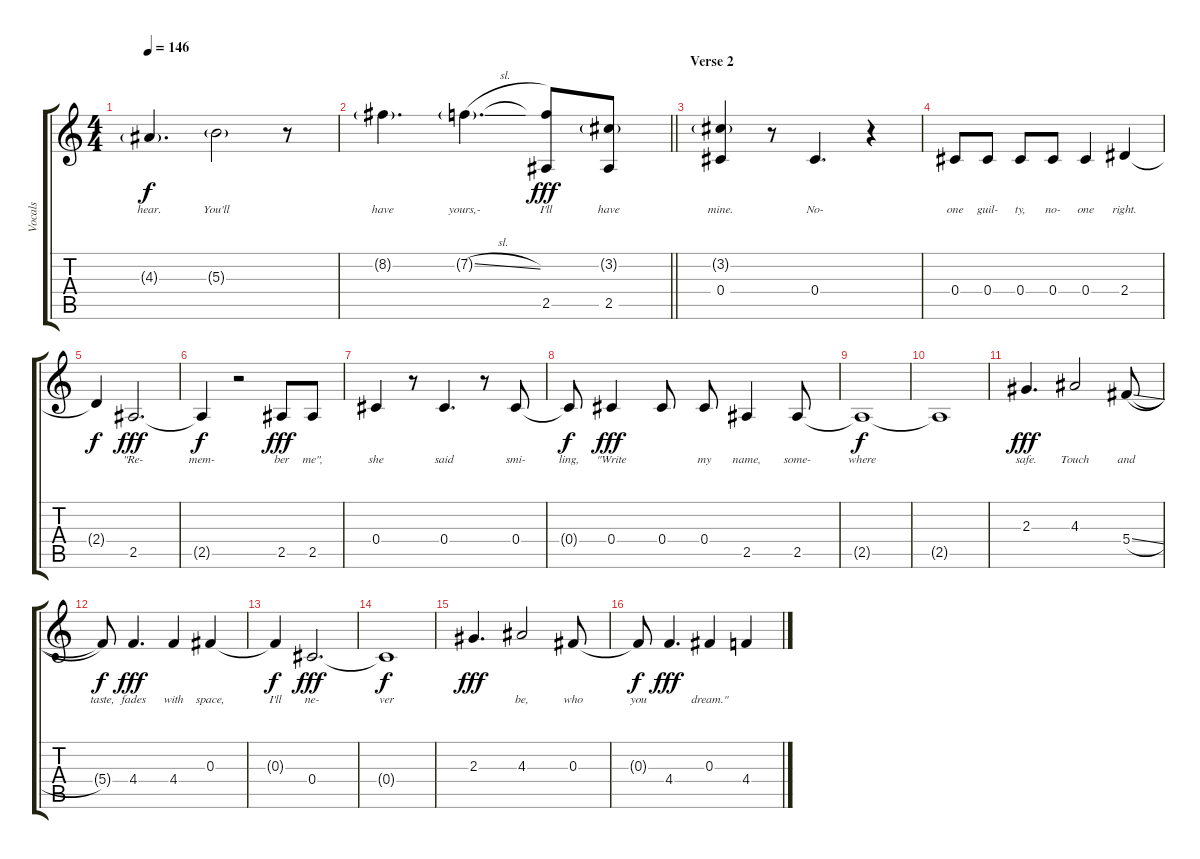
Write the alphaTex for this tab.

\track ("Vocals" "Vocals") {instrument electricguitarclean}
\staff {score tabs}
\tuning (Eb4 Bb3 Gb3 Db3 Ab2 Db2) {hide}
\ts (4 4)
\tempo 146
\clef g2
\ks c
4.3{g}.4{d lyrics (0 "hear.") lyrics (1 "") lyrics (2 "") lyrics (3 "") lyrics (4 "") dy f} 5.3{g}.2{lyrics (0 "You'll") lyrics (1 "") lyrics (2 "") lyrics (3 "") lyrics (4 "")} r.8 |
\barLineRight lightlight
8.2{g}.4{d lyrics (0 "have") lyrics (1 "") lyrics (2 "") lyrics (3 "") lyrics (4 "")} 7.2{sl g}.4{d lyrics (0 "yours,-") lyrics (1 "") lyrics (2 "") lyrics (3 "") lyrics (4 "")} (7.2{t} 2.5).8{lyrics (0 "I'll") lyrics (1 "") lyrics (2 "") lyrics (3 "") lyrics (4 "") dy fff} (3.2{g} 2.5).8{lyrics (0 "have") lyrics (1 "") lyrics (2 "") lyrics (3 "") lyrics (4 "")} |
\section ("" "Verse 2")
(3.2{g} 0.4).4{lyrics (0 "mine.") lyrics (1 "") lyrics (2 "") lyrics (3 "") lyrics (4 "")} r.8 0.4.4{d lyrics (0 "No-") lyrics (1 "") lyrics (2 "") lyrics (3 "") lyrics (4 "")} r.4 |
0.4.8{lyrics (0 "one") lyrics (1 "") lyrics (2 "") lyrics (3 "") lyrics (4 "")} 0.4.8{lyrics (0 "guil-") lyrics (1 "") lyrics (2 "") lyrics (3 "") lyrics (4 "")} 0.4.8{lyrics (0 "ty,") lyrics (1 "") lyrics (2 "") lyrics (3 "") lyrics (4 "")} 0.4.8{lyrics (0 "no-") lyrics (1 "") lyrics (2 "") lyrics (3 "") lyrics (4 "")} 0.4.4{lyrics (0 "one") lyrics (1 "") lyrics (2 "") lyrics (3 "") lyrics (4 "")} 2.4.4{lyrics (0 "right.") lyrics (1 "") lyrics (2 "") lyrics (3 "") lyrics (4 "")} |
2.4{t}.4{lyrics (0 "") lyrics (1 "") lyrics (2 "") lyrics (3 "") lyrics (4 "") dy f} 2.5.2{d lyrics (0 "\"Re-") lyrics (1 "") lyrics (2 "") lyrics (3 "") lyrics (4 "") dy fff} |
2.5{t}.4{lyrics (0 "mem-") lyrics (1 "") lyrics (2 "") lyrics (3 "") lyrics (4 "") dy f} r.2 2.5.8{lyrics (0 "ber") lyrics (1 "") lyrics (2 "") lyrics (3 "") lyrics (4 "") dy fff} 2.5.8{lyrics (0 "me\",") lyrics (1 "") lyrics (2 "") lyrics (3 "") lyrics (4 "")} |
0.4.4{lyrics (0 "she") lyrics (1 "") lyrics (2 "") lyrics (3 "") lyrics (4 "")} r.8 0.4.4{d lyrics (0 "said") lyrics (1 "") lyrics (2 "") lyrics (3 "") lyrics (4 "")} r.8 0.4.8{lyrics (0 "smi-") lyrics (1 "") lyrics (2 "") lyrics (3 "") lyrics (4 "")} |
0.4{t}.8{lyrics (0 "ling,") lyrics (1 "") lyrics (2 "") lyrics (3 "") lyrics (4 "") dy f} 0.4.4{lyrics (0 "\"Write") lyrics (1 "") lyrics (2 "") lyrics (3 "") lyrics (4 "") dy fff} 0.4.8{lyrics (0 "") lyrics (1 "") lyrics (2 "") lyrics (3 "") lyrics (4 "")} 0.4.8{lyrics (0 "my") lyrics (1 "") lyrics (2 "") lyrics (3 "") lyrics (4 "")} 2.5.4{lyrics (0 "name,") lyrics (1 "") lyrics (2 "") lyrics (3 "") lyrics (4 "")} 2.5.8{lyrics (0 "some-") lyrics (1 "") lyrics (2 "") lyrics (3 "") lyrics (4 "")} |
2.5{t}.1{lyrics (0 "where") lyrics (1 "") lyrics (2 "") lyrics (3 "") lyrics (4 "") dy f} |
2.5{t}.1{lyrics (0 "") lyrics (1 "") lyrics (2 "") lyrics (3 "") lyrics (4 "")} |
2.3.4{d lyrics (0 "safe.") lyrics (1 "") lyrics (2 "") lyrics (3 "") lyrics (4 "") dy fff} 4.3.2{lyrics (0 "Touch") lyrics (1 "") lyrics (2 "") lyrics (3 "") lyrics (4 "")} 5.4{sl}.8{lyrics (0 "and") lyrics (1 "") lyrics (2 "") lyrics (3 "") lyrics (4 "")} |
5.4{t}.8{lyrics (0 "taste,") lyrics (1 "") lyrics (2 "") lyrics (3 "") lyrics (4 "") dy f} 4.4.4{d lyrics (0 "fades") lyrics (1 "") lyrics (2 "") lyrics (3 "") lyrics (4 "") dy fff} 4.4.4{lyrics (0 "with") lyrics (1 "") lyrics (2 "") lyrics (3 "") lyrics (4 "")} 0.3.4{lyrics (0 "space,") lyrics (1 "") lyrics (2 "") lyrics (3 "") lyrics (4 "")} |
0.3{t}.4{lyrics (0 "I'll") lyrics (1 "") lyrics (2 "") lyrics (3 "") lyrics (4 "") dy f} 0.4.2{d lyrics (0 "ne-") lyrics (1 "") lyrics (2 "") lyrics (3 "") lyrics (4 "") dy fff} |
0.4{t}.1{lyrics (0 "ver") lyrics (1 "") lyrics (2 "") lyrics (3 "") lyrics (4 "") dy f} |
2.3.4{d lyrics (0 "") lyrics (1 "") lyrics (2 "") lyrics (3 "") lyrics (4 "") dy fff} 4.3.2{lyrics (0 "be,") lyrics (1 "") lyrics (2 "") lyrics (3 "") lyrics (4 "")} 0.3.8{lyrics (0 "who") lyrics (1 "") lyrics (2 "") lyrics (3 "") lyrics (4 "")} |
0.3{t}.8{lyrics (0 "you") lyrics (1 "") lyrics (2 "") lyrics (3 "") lyrics (4 "") dy f} 4.4.4{d lyrics (0 "") lyrics (1 "") lyrics (2 "") lyrics (3 "") lyrics (4 "") dy fff} 0.3.4{lyrics (0 "dream.\"") lyrics (1 "") lyrics (2 "") lyrics (3 "") lyrics (4 "")} 4.4.4{lyrics (0 "") lyrics (1 "") lyrics (2 "") lyrics (3 "") lyrics (4 "")}
